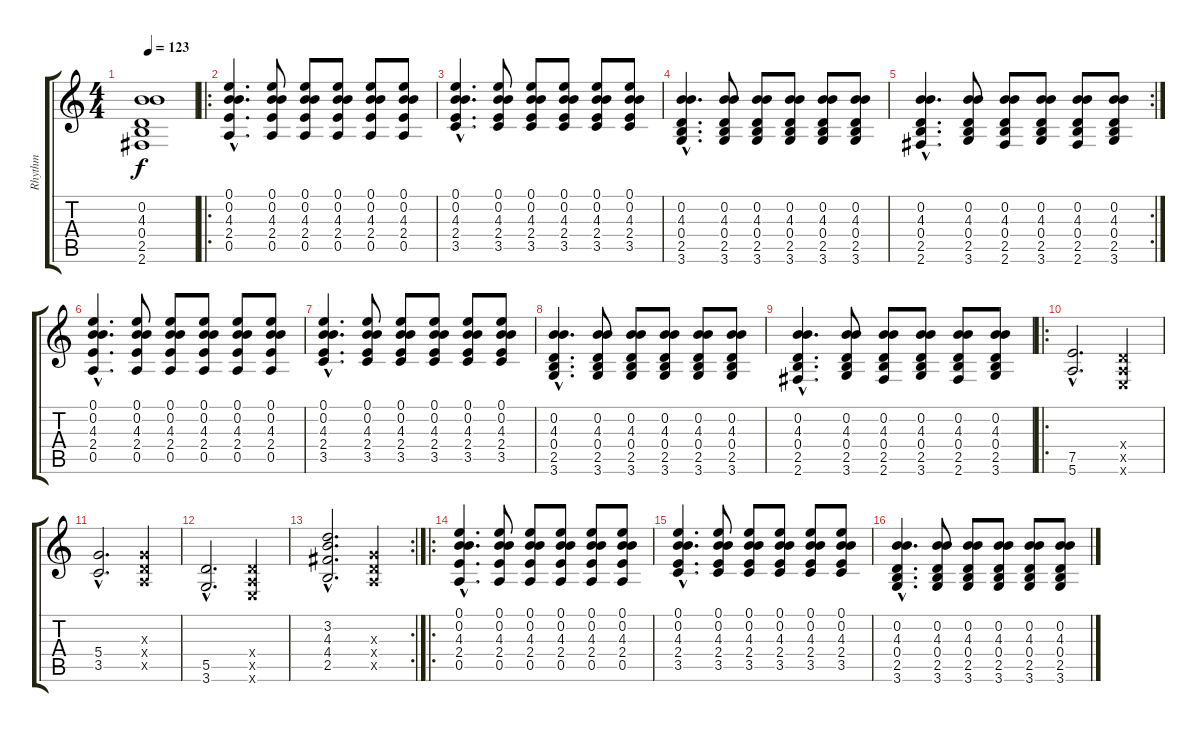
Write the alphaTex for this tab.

\track ("Rhythm" "Rhythm") {instrument acousticguitarsteel}
\staff {score tabs}
\tuning (E4 B3 G3 D3 A2 E2) {hide}
\ts (4 4)
\tempo 123
\clef g2
\ks c
(0.2 4.3 0.4 2.5 2.6).1{dy f} |
\ro
(0.1{hac} 0.2{hac} 4.3{hac} 2.4{hac} 0.5{hac}).4{d} (0.1 0.2 4.3 2.4 0.5).8 (0.1 0.2 4.3 2.4 0.5).8 (0.1 0.2 4.3 2.4 0.5).8 (0.1 0.2 4.3 2.4 0.5).8 (0.1 0.2 4.3 2.4 0.5).8 |
(0.1{hac} 0.2{hac} 4.3{hac} 2.4{hac} 3.5{hac}).4{d} (0.1 0.2 4.3 2.4 3.5).8 (0.1 0.2 4.3 2.4 3.5).8 (0.1 0.2 4.3 2.4 3.5).8 (0.1 0.2 4.3 2.4 3.5).8 (0.1 0.2 4.3 2.4 3.5).8 |
(0.2{hac} 4.3{hac} 0.4{hac} 2.5{hac} 3.6{hac}).4{d} (0.2 4.3 0.4 2.5 3.6).8 (0.2 4.3 0.4 2.5 3.6).8 (0.2 4.3 0.4 2.5 3.6).8 (0.2 4.3 0.4 2.5 3.6).8 (0.2 4.3 0.4 2.5 3.6).8 |
\rc 2
(0.2{hac} 4.3{hac} 0.4{hac} 2.5{hac} 2.6{hac}).4{d} (0.2 4.3 0.4 2.5 3.6).8 (0.2 4.3 0.4 2.5 2.6).8 (0.2 4.3 0.4 2.5 3.6).8 (0.2 4.3 0.4 2.5 2.6).8 (0.2 4.3 0.4 2.5 3.6).8 |
(0.1{hac} 0.2{hac} 4.3{hac} 2.4{hac} 0.5{hac}).4{d} (0.1 0.2 4.3 2.4 0.5).8 (0.1 0.2 4.3 2.4 0.5).8 (0.1 0.2 4.3 2.4 0.5).8 (0.1 0.2 4.3 2.4 0.5).8 (0.1 0.2 4.3 2.4 0.5).8 |
(0.1{hac} 0.2{hac} 4.3{hac} 2.4{hac} 3.5{hac}).4{d} (0.1 0.2 4.3 2.4 3.5).8 (0.1 0.2 4.3 2.4 3.5).8 (0.1 0.2 4.3 2.4 3.5).8 (0.1 0.2 4.3 2.4 3.5).8 (0.1 0.2 4.3 2.4 3.5).8 |
(0.2{hac} 4.3{hac} 0.4{hac} 2.5{hac} 3.6{hac}).4{d} (0.2 4.3 0.4 2.5 3.6).8 (0.2 4.3 0.4 2.5 3.6).8 (0.2 4.3 0.4 2.5 3.6).8 (0.2 4.3 0.4 2.5 3.6).8 (0.2 4.3 0.4 2.5 3.6).8 |
(0.2{hac} 4.3{hac} 0.4{hac} 2.5{hac} 2.6{hac}).4{d} (0.2 4.3 0.4 2.5 3.6).8 (0.2 4.3 0.4 2.5 2.6).8 (0.2 4.3 0.4 2.5 3.6).8 (0.2 4.3 0.4 2.5 2.6).8 (0.2 4.3 0.4 2.5 3.6).8 |
\ro
(7.5{hac} 5.6{hac}).2{d instrument distortionguitar} (0.4{x} 0.5{x} 0.6{x}).4 |
(5.4{hac} 3.5{hac}).2{d} (0.3{x} 0.4{x} 0.5{x}).4 |
(5.5{hac} 3.6{hac}).2{d} (0.4{x} 0.5{x} 0.6{x}).4 |
\rc 2
(3.2{hac} 4.3{hac} 4.4{hac} 2.5{hac}).2{d} (0.3{x} 0.4{x} 0.5{x}).4 |
\ro
(0.1{hac} 0.2{hac} 4.3{hac} 2.4{hac} 0.5{hac}).4{d instrument acousticguitarsteel} (0.1 0.2 4.3 2.4 0.5).8 (0.1 0.2 4.3 2.4 0.5).8 (0.1 0.2 4.3 2.4 0.5).8 (0.1 0.2 4.3 2.4 0.5).8 (0.1 0.2 4.3 2.4 0.5).8 |
(0.1{hac} 0.2{hac} 4.3{hac} 2.4{hac} 3.5{hac}).4{d} (0.1 0.2 4.3 2.4 3.5).8 (0.1 0.2 4.3 2.4 3.5).8 (0.1 0.2 4.3 2.4 3.5).8 (0.1 0.2 4.3 2.4 3.5).8 (0.1 0.2 4.3 2.4 3.5).8 |
(0.2{hac} 4.3{hac} 0.4{hac} 2.5{hac} 3.6{hac}).4{d} (0.2 4.3 0.4 2.5 3.6).8 (0.2 4.3 0.4 2.5 3.6).8 (0.2 4.3 0.4 2.5 3.6).8 (0.2 4.3 0.4 2.5 3.6).8 (0.2 4.3 0.4 2.5 3.6).8
